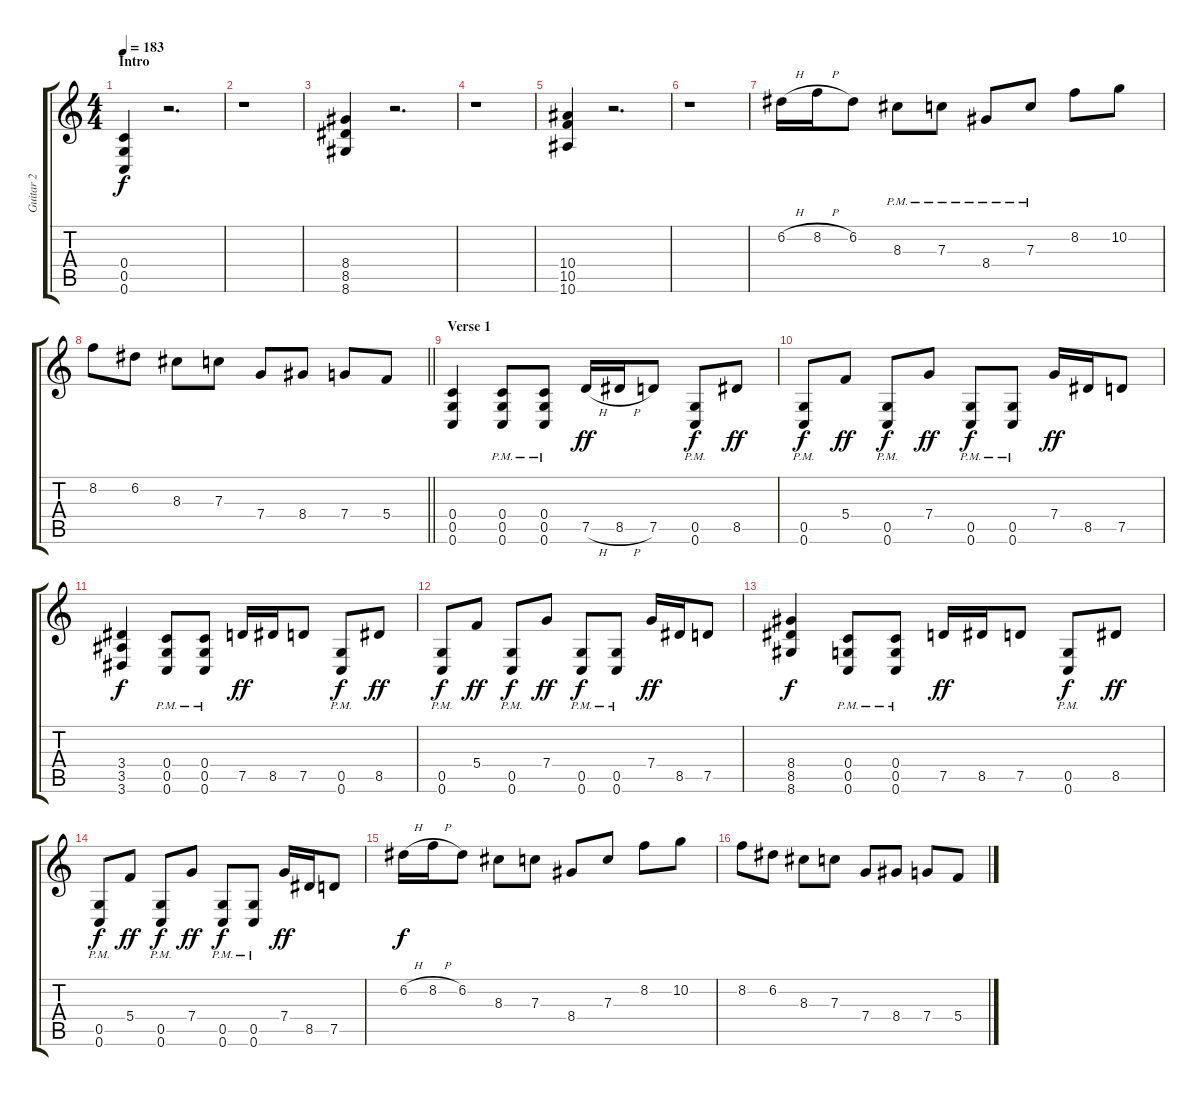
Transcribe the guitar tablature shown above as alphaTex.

\track ("Guitar 2" "Guitar 2") {instrument distortionguitar}
\staff {score tabs}
\tuning (D4 A3 F3 C3 G2 C2) {hide}
\ts (4 4)
\section ("" "Intro")
\tempo 183
\clef g2
\ks aminor
(0.4 0.5 0.6).4{dy f instrument distortionguitar} r.2{d} |
r.1 |
(8.4 8.5 8.6).4 r.2{d} |
r.1 |
(10.4 10.5 10.6).4 r.2{d} |
r.1 |
6.2{h}.16 8.2{h}.16 6.2.8 8.3{pm}.8 7.3{pm}.8 8.4{pm}.8 7.3{pm}.8 8.2.8 10.2.8 |
\barLineRight lightlight
8.2.8 6.2.8 8.3.8 7.3.8 7.4.8 8.4.8 7.4.8 5.4.8 |
\section ("" "Verse 1")
(0.4 0.5 0.6).4 (0.4{pm} 0.5{pm} 0.6{pm}).8 (0.4{pm} 0.5{pm} 0.6{pm}).8 7.5{h}.16{dy ff} 8.5{h}.16 7.5.8 (0.5{pm} 0.6{pm}).8{dy f} 8.5.8{dy ff} |
(0.5{pm} 0.6{pm}).8{dy f} 5.4.8{dy ff} (0.5{pm} 0.6{pm}).8{dy f} 7.4.8{dy ff} (0.5{pm} 0.6{pm}).8{dy f} (0.5{pm} 0.6{pm}).8 7.4.16{dy ff} 8.5.16 7.5.8 |
(3.4 3.5 3.6).4{dy f} (0.4{pm} 0.5{pm} 0.6{pm}).8 (0.4{pm} 0.5{pm} 0.6{pm}).8 7.5.16{dy ff} 8.5.16 7.5.8 (0.5{pm} 0.6{pm}).8{dy f} 8.5.8{dy ff} |
(0.5{pm} 0.6{pm}).8{dy f} 5.4.8{dy ff} (0.5{pm} 0.6{pm}).8{dy f} 7.4.8{dy ff} (0.5{pm} 0.6{pm}).8{dy f} (0.5{pm} 0.6{pm}).8 7.4.16{dy ff} 8.5.16 7.5.8 |
(8.4 8.5 8.6).4{dy f} (0.4{pm} 0.5{pm} 0.6{pm}).8 (0.4{pm} 0.5{pm} 0.6{pm}).8 7.5.16{dy ff} 8.5.16 7.5.8 (0.5{pm} 0.6{pm}).8{dy f} 8.5.8{dy ff} |
(0.5{pm} 0.6{pm}).8{dy f} 5.4.8{dy ff} (0.5{pm} 0.6{pm}).8{dy f} 7.4.8{dy ff} (0.5{pm} 0.6{pm}).8{dy f} (0.5{pm} 0.6{pm}).8 7.4.16{dy ff} 8.5.16 7.5.8 |
6.2{h}.16{dy f} 8.2{h}.16 6.2.8 8.3.8 7.3.8 8.4.8 7.3.8 8.2.8 10.2.8 |
8.2.8 6.2.8 8.3.8 7.3.8 7.4.8 8.4.8 7.4.8 5.4.8
